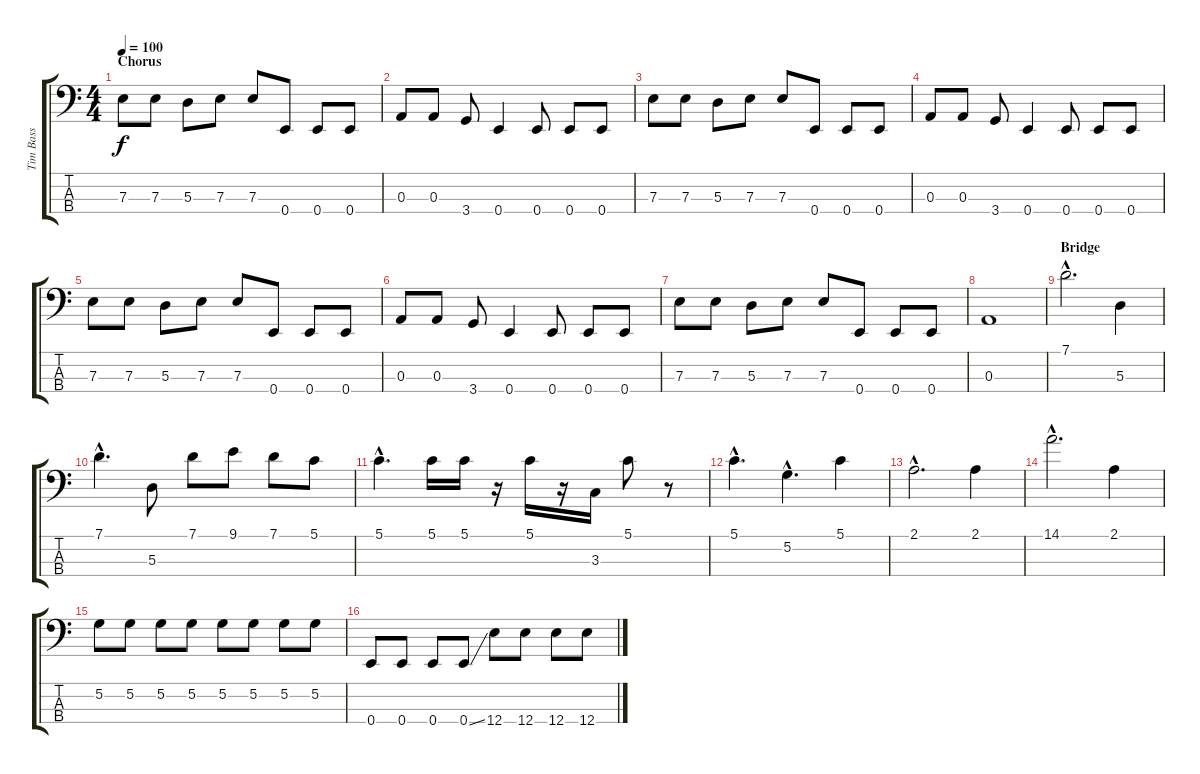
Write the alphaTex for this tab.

\track ("Tim Bass" "Tim Bass") {instrument electricbassfinger}
\staff {score tabs}
\tuning (G2 D2 A1 E1) {hide}
\ts (4 4)
\section ("" "Chorus")
\tempo 100
\clef f4
\ks c
7.3.8{dy f} 7.3.8 5.3.8 7.3.8 7.3.8 0.4.8 0.4.8 0.4.8 |
0.3.8 0.3.8 3.4.8 0.4.4 0.4.8 0.4.8 0.4.8 |
7.3.8 7.3.8 5.3.8 7.3.8 7.3.8 0.4.8 0.4.8 0.4.8 |
0.3.8 0.3.8 3.4.8 0.4.4 0.4.8 0.4.8 0.4.8 |
7.3.8 7.3.8 5.3.8 7.3.8 7.3.8 0.4.8 0.4.8 0.4.8 |
0.3.8 0.3.8 3.4.8 0.4.4 0.4.8 0.4.8 0.4.8 |
7.3.8 7.3.8 5.3.8 7.3.8 7.3.8 0.4.8 0.4.8 0.4.8 |
0.3.1 |
\section ("" "Bridge")
7.1{hac}.2{d} 5.3.4 |
7.1{hac}.4{d} 5.3.8 7.1.8 9.1.8 7.1.8 5.1.8 |
5.1{hac}.4{d} 5.1.16 5.1.16 r.16 5.1.16 r.16 3.3.16 5.1.8 r.8 |
5.1{hac}.4{d} 5.2{hac}.4{d} 5.1.4 |
2.1{hac}.2{d} 2.1.4 |
14.1{hac}.2{d} 2.1.4 |
5.2.8 5.2.8 5.2.8 5.2.8 5.2.8 5.2.8 5.2.8 5.2.8 |
0.4.8 0.4.8 0.4.8 0.4{ss}.8 12.4.8 12.4.8 12.4.8 12.4.8
